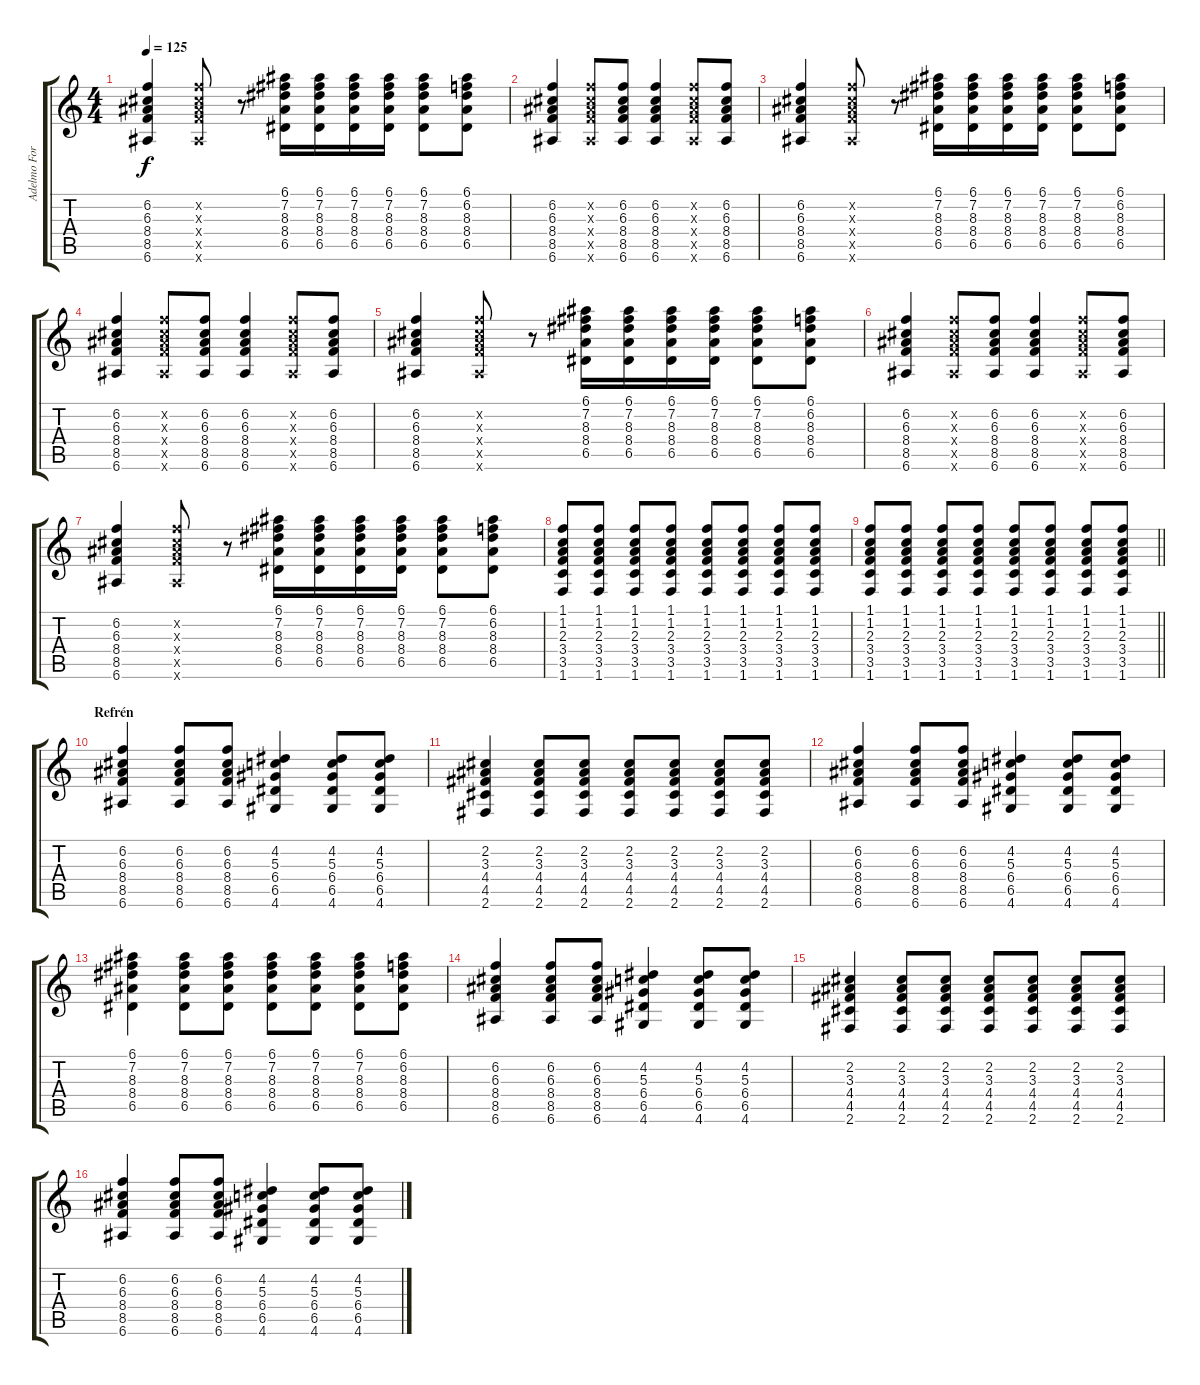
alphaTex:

\track ("Adelmo Fornaciari - Rhythm Guitar" "Adelmo For") {instrument electricguitarclean}
\staff {score tabs}
\tuning (E4 B3 G3 D3 A2 E2) {hide}
\ts (4 4)
\tempo 125
\clef g2
\ks c
(6.2 6.3 8.4 8.5 6.6).4{dy f} (6.2{x} 6.3{x} 8.4{x} 8.5{x} 6.6{x}).8 r.8 (6.1 7.2 8.3 8.4 6.5).16 (6.1 7.2 8.3 8.4 6.5).16 (6.1 7.2 8.3 8.4 6.5).16 (6.1 7.2 8.3 8.4 6.5).16 (6.1 7.2 8.3 8.4 6.5).8 (6.1 6.2 8.3 8.4 6.5).8 |
(6.2 6.3 8.4 8.5 6.6).4 (6.2{x} 6.3{x} 8.4{x} 8.5{x} 6.6{x}).8 (6.2 6.3 8.4 8.5 6.6).8 (6.2 6.3 8.4 8.5 6.6).4 (6.2{x} 6.3{x} 8.4{x} 8.5{x} 6.6{x}).8 (6.2 6.3 8.4 8.5 6.6).8 |
(6.2 6.3 8.4 8.5 6.6).4 (6.2{x} 6.3{x} 8.4{x} 8.5{x} 6.6{x}).8 r.8 (6.1 7.2 8.3 8.4 6.5).16 (6.1 7.2 8.3 8.4 6.5).16 (6.1 7.2 8.3 8.4 6.5).16 (6.1 7.2 8.3 8.4 6.5).16 (6.1 7.2 8.3 8.4 6.5).8 (6.1 6.2 8.3 8.4 6.5).8 |
(6.2 6.3 8.4 8.5 6.6).4 (6.2{x} 6.3{x} 8.4{x} 8.5{x} 6.6{x}).8 (6.2 6.3 8.4 8.5 6.6).8 (6.2 6.3 8.4 8.5 6.6).4 (6.2{x} 6.3{x} 8.4{x} 8.5{x} 6.6{x}).8 (6.2 6.3 8.4 8.5 6.6).8 |
(6.2 6.3 8.4 8.5 6.6).4 (6.2{x} 6.3{x} 8.4{x} 8.5{x} 6.6{x}).8 r.8 (6.1 7.2 8.3 8.4 6.5).16 (6.1 7.2 8.3 8.4 6.5).16 (6.1 7.2 8.3 8.4 6.5).16 (6.1 7.2 8.3 8.4 6.5).16 (6.1 7.2 8.3 8.4 6.5).8 (6.1 6.2 8.3 8.4 6.5).8 |
(6.2 6.3 8.4 8.5 6.6).4 (6.2{x} 6.3{x} 8.4{x} 8.5{x} 6.6{x}).8 (6.2 6.3 8.4 8.5 6.6).8 (6.2 6.3 8.4 8.5 6.6).4 (6.2{x} 6.3{x} 8.4{x} 8.5{x} 6.6{x}).8 (6.2 6.3 8.4 8.5 6.6).8 |
(6.2 6.3 8.4 8.5 6.6).4 (6.2{x} 6.3{x} 8.4{x} 8.5{x} 6.6{x}).8 r.8 (6.1 7.2 8.3 8.4 6.5).16 (6.1 7.2 8.3 8.4 6.5).16 (6.1 7.2 8.3 8.4 6.5).16 (6.1 7.2 8.3 8.4 6.5).16 (6.1 7.2 8.3 8.4 6.5).8 (6.1 6.2 8.3 8.4 6.5).8 |
(1.1 1.2 2.3 3.4 3.5 1.6).8 (1.1 1.2 2.3 3.4 3.5 1.6).8 (1.1 1.2 2.3 3.4 3.5 1.6).8 (1.1 1.2 2.3 3.4 3.5 1.6).8 (1.1 1.2 2.3 3.4 3.5 1.6).8 (1.1 1.2 2.3 3.4 3.5 1.6).8 (1.1 1.2 2.3 3.4 3.5 1.6).8 (1.1 1.2 2.3 3.4 3.5 1.6).8 |
\barLineRight lightlight
(1.1 1.2 2.3 3.4 3.5 1.6).8 (1.1 1.2 2.3 3.4 3.5 1.6).8 (1.1 1.2 2.3 3.4 3.5 1.6).8 (1.1 1.2 2.3 3.4 3.5 1.6).8 (1.1 1.2 2.3 3.4 3.5 1.6).8 (1.1 1.2 2.3 3.4 3.5 1.6).8 (1.1 1.2 2.3 3.4 3.5 1.6).8 (1.1 1.2 2.3 3.4 3.5 1.6).8 |
\section ("" "Refrén")
(6.2 6.3 8.4 8.5 6.6).4 (6.2 6.3 8.4 8.5 6.6).8 (6.2 6.3 8.4 8.5 6.6).8 (4.2 5.3 6.4 6.5 4.6).4 (4.2 5.3 6.4 6.5 4.6).8 (4.2 5.3 6.4 6.5 4.6).8 |
(2.2 3.3 4.4 4.5 2.6).4 (2.2 3.3 4.4 4.5 2.6).8 (2.2 3.3 4.4 4.5 2.6).8 (2.2 3.3 4.4 4.5 2.6).8 (2.2 3.3 4.4 4.5 2.6).8 (2.2 3.3 4.4 4.5 2.6).8 (2.2 3.3 4.4 4.5 2.6).8 |
(6.2 6.3 8.4 8.5 6.6).4 (6.2 6.3 8.4 8.5 6.6).8 (6.2 6.3 8.4 8.5 6.6).8 (4.2 5.3 6.4 6.5 4.6).4 (4.2 5.3 6.4 6.5 4.6).8 (4.2 5.3 6.4 6.5 4.6).8 |
(6.1 7.2 8.3 8.4 6.5).4 (6.1 7.2 8.3 8.4 6.5).8 (6.1 7.2 8.3 8.4 6.5).8 (6.1 7.2 8.3 8.4 6.5).8 (6.1 7.2 8.3 8.4 6.5).8 (6.1 7.2 8.3 8.4 6.5).8 (6.1 6.2 8.3 8.4 6.5).8 |
(6.2 6.3 8.4 8.5 6.6).4 (6.2 6.3 8.4 8.5 6.6).8 (6.2 6.3 8.4 8.5 6.6).8 (4.2 5.3 6.4 6.5 4.6).4 (4.2 5.3 6.4 6.5 4.6).8 (4.2 5.3 6.4 6.5 4.6).8 |
(2.2 3.3 4.4 4.5 2.6).4 (2.2 3.3 4.4 4.5 2.6).8 (2.2 3.3 4.4 4.5 2.6).8 (2.2 3.3 4.4 4.5 2.6).8 (2.2 3.3 4.4 4.5 2.6).8 (2.2 3.3 4.4 4.5 2.6).8 (2.2 3.3 4.4 4.5 2.6).8 |
(6.2 6.3 8.4 8.5 6.6).4 (6.2 6.3 8.4 8.5 6.6).8 (6.2 6.3 8.4 8.5 6.6).8 (4.2 5.3 6.4 6.5 4.6).4 (4.2 5.3 6.4 6.5 4.6).8 (4.2 5.3 6.4 6.5 4.6).8
